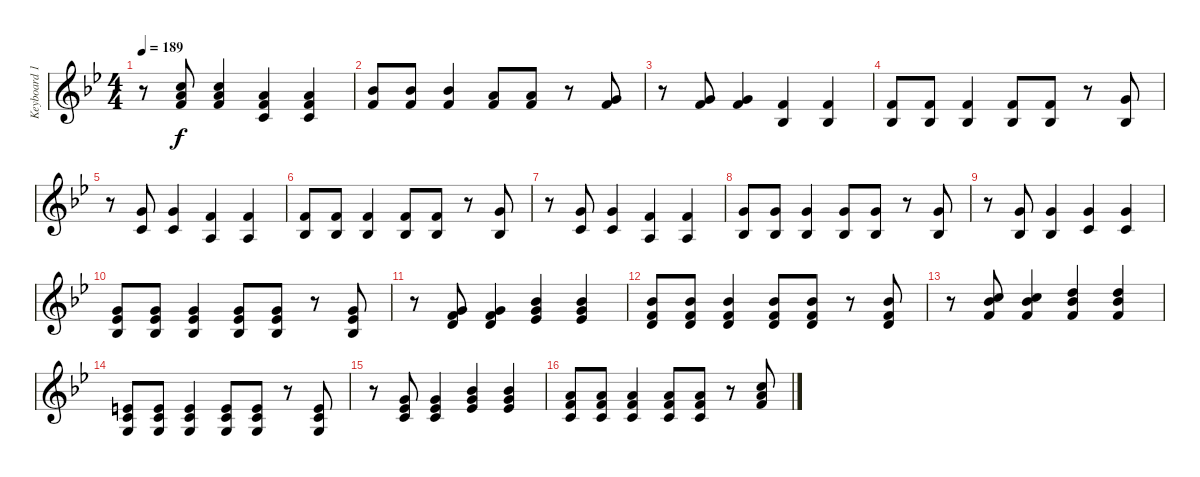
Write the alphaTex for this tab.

\track ("Keyboard 1" "Keyboard 1") {instrument drawbarorgan}
\staff {score}
\tuning (E4 B3 G3 D3 A2 E2) {hide}
\ts (4 4)
\tempo 189
\clef g2
\ks bb
r.8{dy f} (8.1 10.2 10.3).8 (8.1 10.2 10.3).4 (10.2 10.3 10.4).4 (10.2 10.3 10.4).4 |
(11.2 10.3).8 (11.2 10.3).8 (11.2 10.3).4 (10.2 10.3).8 (10.2 10.3).8 r.8 (8.2 10.3).8 |
r.8 (8.2 10.3).8 (8.2 10.3).4 (10.3 8.4).4 (10.3 8.4).4 |
(10.3 8.4).8 (10.3 8.4).8 (10.3 8.4).4 (10.3 8.4).8 (10.3 8.4).8 r.8 (12.3 8.4).8 |
r.8 (12.3 10.4).8 (12.3 10.4).4 (10.3 7.4).4 (10.3 7.4).4 |
(10.3 8.4).8 (10.3 8.4).8 (10.3 8.4).4 (10.3 8.4).8 (10.3 8.4).8 r.8 (12.3 8.4).8 |
r.8 (12.3 10.4).8 (12.3 10.4).4 (10.3 7.4).4 (10.3 7.4).4 |
(12.3 8.4).8 (12.3 8.4).8 (12.3 8.4).4 (12.3 8.4).8 (12.3 8.4).8 r.8 (12.3 8.4).8 |
r.8 (12.3 8.4).8 (12.3 8.4).4 (12.3 10.4).4 (12.3 10.4).4 |
(8.2 8.3 8.4).8 (8.2 8.3 8.4).8 (8.2 8.3 8.4).4 (8.2 8.3 8.4).8 (8.2 8.3 8.4).8 r.8 (8.2 8.3 8.4).8 |
r.8 (8.2 10.3 12.4).8 (8.2 10.3 12.4).4 (11.2 12.3 13.4).4 (11.2 12.3 13.4).4 |
(11.2 10.3 12.4).8 (11.2 10.3 12.4).8 (11.2 10.3 12.4).4 (11.2 10.3 12.4).8 (11.2 10.3 12.4).8 r.8 (11.2 10.3 12.4).8 |
r.8 (8.1 11.2 10.3).8 (8.1 11.2 10.3).4 (10.1 11.2 10.3).4 (10.1 11.2 10.3).4 |
(9.3 10.4 10.5).8 (9.3 10.4 10.5).8 (9.3 10.4 10.5).4 (9.3 10.4 10.5).8 (9.3 10.4 10.5).8 r.8 (9.3 10.4 10.5).8 |
r.8 (8.2 8.3 10.4).8 (8.2 8.3 10.4).4 (11.2 12.3 13.4).4 (11.2 12.3 13.4).4 |
(10.2 10.3 10.4).8 (10.2 10.3 10.4).8 (10.2 10.3 10.4).4 (10.2 10.3 10.4).8 (10.2 10.3 10.4).8 r.8 (8.1 10.2 10.3).8
